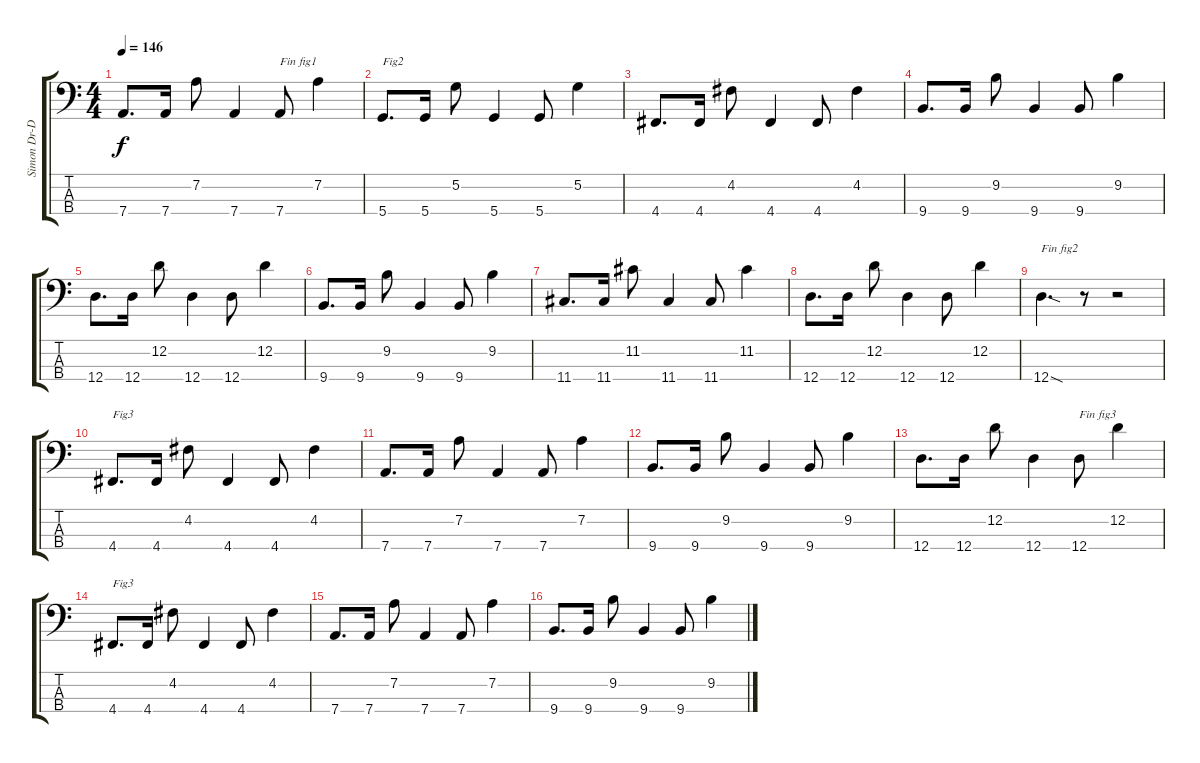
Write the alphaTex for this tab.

\track ("Simon Dr-D" "Simon Dr-D") {instrument electricbasspick}
\staff {score tabs}
\tuning (G2 D2 A1 D1) {hide}
\ts (4 4)
\tempo 146
\clef f4
\ks c
7.4.8{d dy f} 7.4.16 7.2.8 7.4.4 7.4.8{txt "Fin fig1"} 7.2.4 |
5.4.8{d txt "Fig2"} 5.4.16 5.2.8 5.4.4 5.4.8 5.2.4 |
4.4.8{d} 4.4.16 4.2.8 4.4.4 4.4.8 4.2.4 |
9.4.8{d} 9.4.16 9.2.8 9.4.4 9.4.8 9.2.4 |
12.4.8{d} 12.4.16 12.2.8 12.4.4 12.4.8 12.2.4 |
9.4.8{d} 9.4.16 9.2.8 9.4.4 9.4.8 9.2.4 |
11.4.8{d} 11.4.16 11.2.8 11.4.4 11.4.8 11.2.4 |
12.4.8{d} 12.4.16 12.2.8 12.4.4 12.4.8 12.2.4 |
12.4{sod}.4{d txt "Fin fig2"} r.8 r.2 |
4.4.8{d txt "Fig3"} 4.4.16 4.2.8 4.4.4 4.4.8 4.2.4 |
7.4.8{d} 7.4.16 7.2.8 7.4.4 7.4.8 7.2.4 |
9.4.8{d} 9.4.16 9.2.8 9.4.4 9.4.8 9.2.4 |
12.4.8{d} 12.4.16 12.2.8 12.4.4 12.4.8{txt "Fin fig3"} 12.2.4 |
4.4.8{d txt "Fig3"} 4.4.16 4.2.8 4.4.4 4.4.8 4.2.4 |
7.4.8{d} 7.4.16 7.2.8 7.4.4 7.4.8 7.2.4 |
9.4.8{d} 9.4.16 9.2.8 9.4.4 9.4.8 9.2.4
